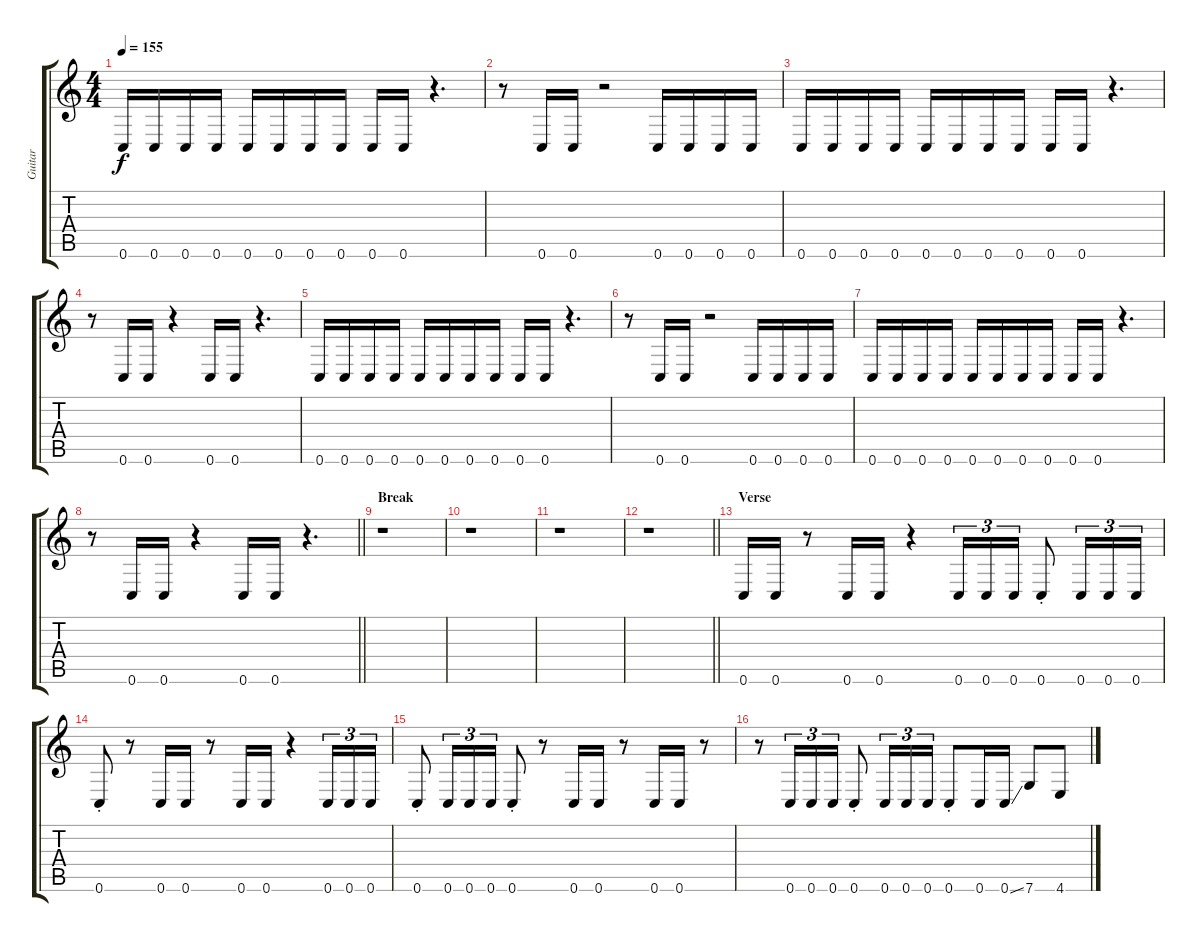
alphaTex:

\track ("Guitar" "Guitar") {instrument distortionguitar}
\staff {score tabs}
\tuning (D4 A3 F3 C3 G2 C2) {hide}
\ts (4 4)
\tempo 155
\clef g2
\ks c
0.6.16{dy f} 0.6.16 0.6.16 0.6.16 0.6.16 0.6.16 0.6.16 0.6.16 0.6.16 0.6.16 r.4{d} |
r.8 0.6.16 0.6.16 r.2 0.6.16 0.6.16 0.6.16 0.6.16 |
0.6.16 0.6.16 0.6.16 0.6.16 0.6.16 0.6.16 0.6.16 0.6.16 0.6.16 0.6.16 r.4{d} |
r.8 0.6.16 0.6.16 r.4 0.6.16 0.6.16 r.4{d} |
0.6.16 0.6.16 0.6.16 0.6.16 0.6.16 0.6.16 0.6.16 0.6.16 0.6.16 0.6.16 r.4{d} |
r.8 0.6.16 0.6.16 r.2 0.6.16 0.6.16 0.6.16 0.6.16 |
0.6.16 0.6.16 0.6.16 0.6.16 0.6.16 0.6.16 0.6.16 0.6.16 0.6.16 0.6.16 r.4{d} |
\barLineRight lightlight
r.8 0.6.16 0.6.16 r.4 0.6.16 0.6.16 r.4{d} |
\section ("" "Break")
r.1 |
r.1 |
r.1 |
\barLineRight lightlight
r.1 |
\section ("" "Verse")
0.6.16 0.6.16 r.8 0.6.16 0.6.16 r.4 0.6.16{tu (3 2)} 0.6.16{tu (3 2)} 0.6.16{tu (3 2)} 0.6{st}.8 0.6.16{tu (3 2)} 0.6.16{tu (3 2)} 0.6.16{tu (3 2)} |
0.6{st}.8 r.8 0.6.16 0.6.16 r.8 0.6.16 0.6.16 r.4 0.6.16{tu (3 2)} 0.6.16{tu (3 2)} 0.6.16{tu (3 2)} |
0.6{st}.8 0.6.16{tu (3 2)} 0.6.16{tu (3 2)} 0.6.16{tu (3 2)} 0.6{st}.8 r.8 0.6.16 0.6.16 r.8 0.6.16 0.6.16 r.8 |
r.8 0.6.16{tu (3 2)} 0.6.16{tu (3 2)} 0.6.16{tu (3 2)} 0.6{st}.8 0.6.16{tu (3 2)} 0.6.16{tu (3 2)} 0.6.16{tu (3 2)} 0.6{st}.8 0.6.16 0.6{ss}.16 7.6.8 4.6.8
